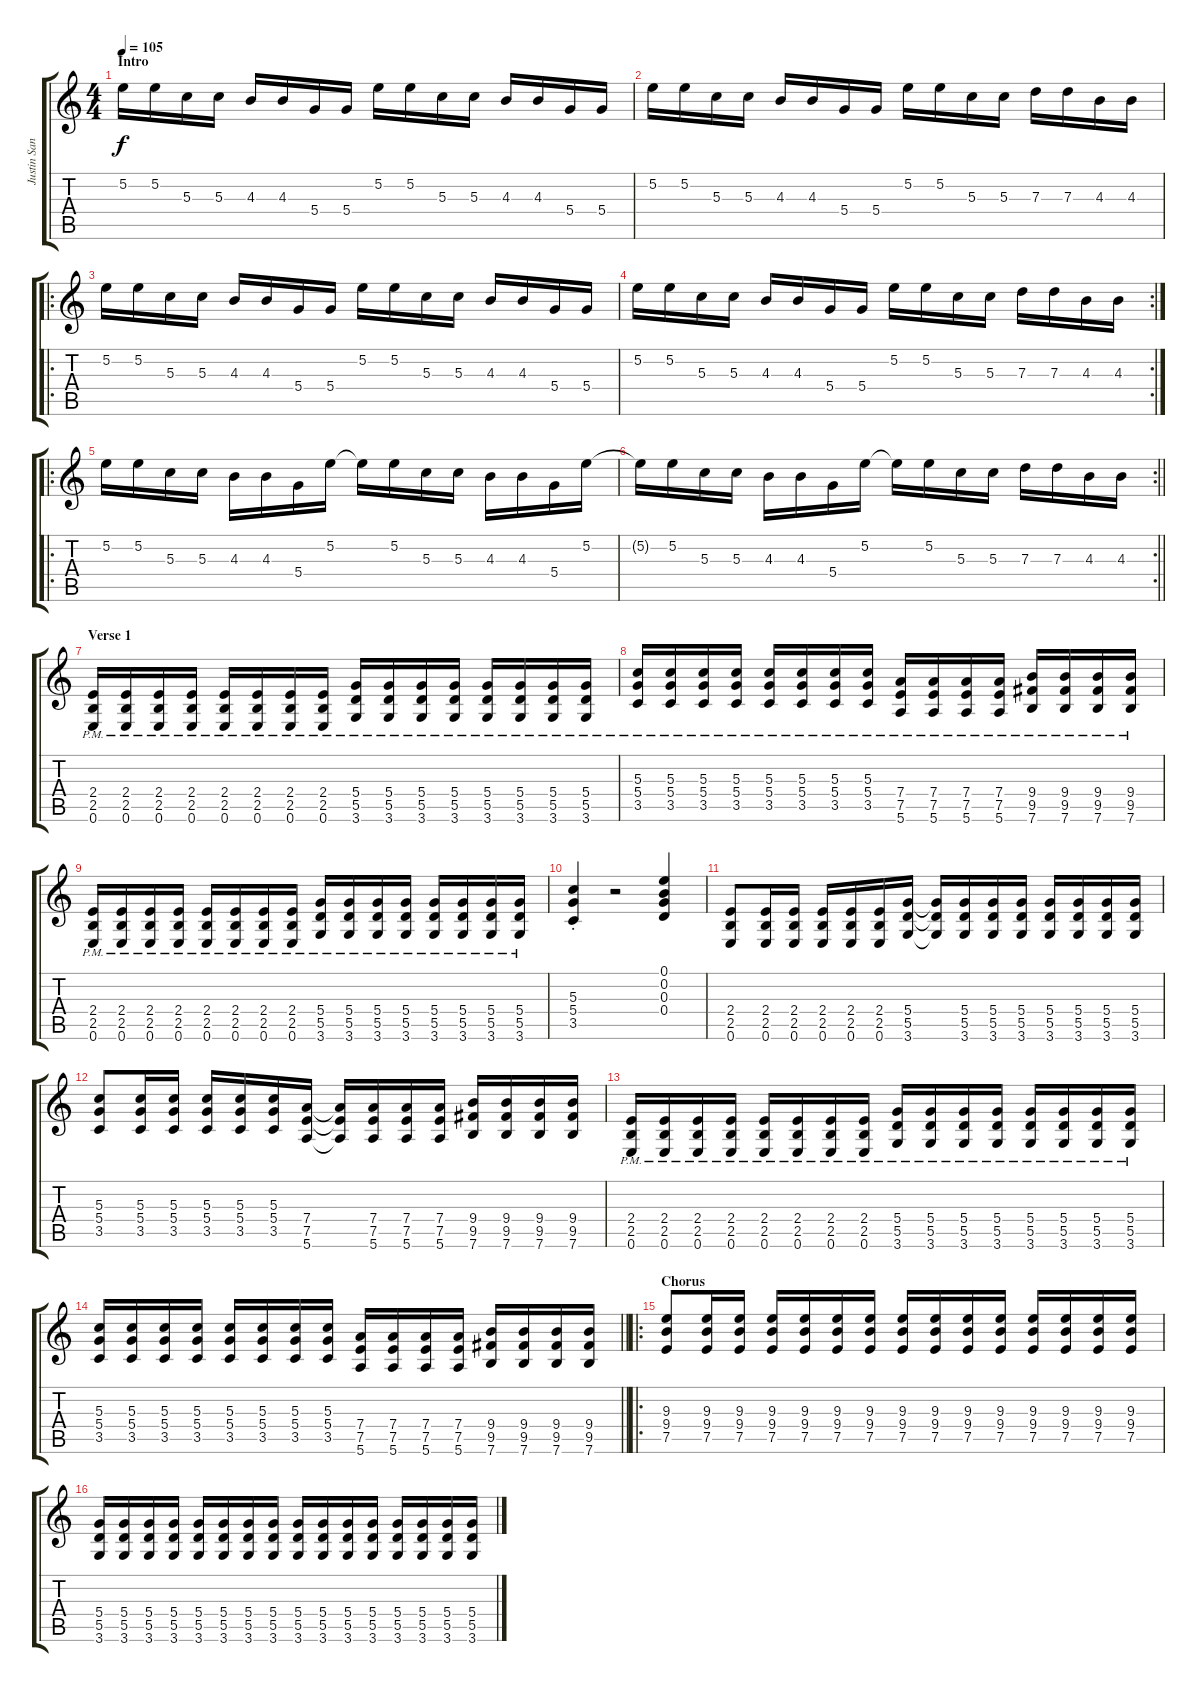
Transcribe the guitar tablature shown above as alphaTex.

\track ("Justin Sane" "Justin San") {instrument distortionguitar}
\staff {score tabs}
\tuning (E4 B3 G3 D3 A2 E2) {hide}
\ts (4 4)
\section ("" "Intro")
\tempo 105
\clef g2
\ks c
5.2.16{dy f instrument distortionguitar} 5.2.16 5.3.16 5.3.16 4.3.16 4.3.16 5.4.16 5.4.16 5.2.16 5.2.16 5.3.16 5.3.16 4.3.16 4.3.16 5.4.16 5.4.16 |
5.2.16 5.2.16 5.3.16 5.3.16 4.3.16 4.3.16 5.4.16 5.4.16 5.2.16 5.2.16 5.3.16 5.3.16 7.3.16 7.3.16 4.3.16 4.3.16 |
\ro
5.2.16 5.2.16 5.3.16 5.3.16 4.3.16 4.3.16 5.4.16 5.4.16 5.2.16 5.2.16 5.3.16 5.3.16 4.3.16 4.3.16 5.4.16 5.4.16 |
\rc 2
5.2.16 5.2.16 5.3.16 5.3.16 4.3.16 4.3.16 5.4.16 5.4.16 5.2.16 5.2.16 5.3.16 5.3.16 7.3.16 7.3.16 4.3.16 4.3.16 |
\ro
5.2.16 5.2.16 5.3.16 5.3.16 4.3.16 4.3.16 5.4.16 5.2.16 5.2{t}.16 5.2.16 5.3.16 5.3.16 4.3.16 4.3.16 5.4.16 5.2.16 |
\rc 2
\barLineRight lightlight
5.2{t}.16 5.2.16 5.3.16 5.3.16 4.3.16 4.3.16 5.4.16 5.2.16 5.2{t}.16 5.2.16 5.3.16 5.3.16 7.3.16 7.3.16 4.3.16 4.3.16 |
\section ("" "Verse 1")
(2.4{pm} 2.5{pm} 0.6{pm}).16 (2.4{pm} 2.5{pm} 0.6{pm}).16 (2.4{pm} 2.5{pm} 0.6{pm}).16 (2.4{pm} 2.5{pm} 0.6{pm}).16 (2.4{pm} 2.5{pm} 0.6{pm}).16 (2.4{pm} 2.5{pm} 0.6{pm}).16 (2.4{pm} 2.5{pm} 0.6{pm}).16 (2.4{pm} 2.5{pm} 0.6{pm}).16 (5.4{pm} 5.5{pm} 3.6{pm}).16 (5.4{pm} 5.5{pm} 3.6{pm}).16 (5.4{pm} 5.5{pm} 3.6{pm}).16 (5.4{pm} 5.5{pm} 3.6{pm}).16 (5.4{pm} 5.5{pm} 3.6{pm}).16 (5.4{pm} 5.5{pm} 3.6{pm}).16 (5.4{pm} 5.5{pm} 3.6{pm}).16 (5.4{pm} 5.5{pm} 3.6{pm}).16 |
(5.3{pm} 5.4{pm} 3.5{pm}).16 (5.3{pm} 5.4{pm} 3.5{pm}).16 (5.3{pm} 5.4{pm} 3.5{pm}).16 (5.3{pm} 5.4{pm} 3.5{pm}).16 (5.3{pm} 5.4{pm} 3.5{pm}).16 (5.3{pm} 5.4{pm} 3.5{pm}).16 (5.3{pm} 5.4{pm} 3.5{pm}).16 (5.3{pm} 5.4{pm} 3.5{pm}).16 (7.4{pm} 7.5{pm} 5.6{pm}).16 (7.4{pm} 7.5{pm} 5.6{pm}).16 (7.4{pm} 7.5{pm} 5.6{pm}).16 (7.4{pm} 7.5{pm} 5.6{pm}).16 (9.4{pm} 9.5{pm} 7.6{pm}).16 (9.4{pm} 9.5{pm} 7.6{pm}).16 (9.4{pm} 9.5{pm} 7.6{pm}).16 (9.4{pm} 9.5{pm} 7.6{pm}).16 |
(2.4{pm} 2.5{pm} 0.6{pm}).16 (2.4{pm} 2.5{pm} 0.6{pm}).16 (2.4{pm} 2.5{pm} 0.6{pm}).16 (2.4{pm} 2.5{pm} 0.6{pm}).16 (2.4{pm} 2.5{pm} 0.6{pm}).16 (2.4{pm} 2.5{pm} 0.6{pm}).16 (2.4{pm} 2.5{pm} 0.6{pm}).16 (2.4{pm} 2.5{pm} 0.6{pm}).16 (5.4{pm} 5.5{pm} 3.6{pm}).16 (5.4{pm} 5.5{pm} 3.6{pm}).16 (5.4{pm} 5.5{pm} 3.6{pm}).16 (5.4{pm} 5.5{pm} 3.6{pm}).16 (5.4{pm} 5.5{pm} 3.6{pm}).16 (5.4{pm} 5.5{pm} 3.6{pm}).16 (5.4{pm} 5.5{pm} 3.6{pm}).16 (5.4{pm} 5.5{pm} 3.6{pm}).16 |
(5.3{st} 5.4{st} 3.5{st}).4 r.2 (0.1 0.2 0.3 0.4).4 |
(2.4 2.5 0.6).8 (2.4 2.5 0.6).16 (2.4 2.5 0.6).16 (2.4 2.5 0.6).16 (2.4 2.5 0.6).16 (2.4 2.5 0.6).16 (5.4 5.5 3.6).16 (5.4{t} 5.5{t} 3.6{t}).16 (5.4 5.5 3.6).16 (5.4 5.5 3.6).16 (5.4 5.5 3.6).16 (5.4 5.5 3.6).16 (5.4 5.5 3.6).16 (5.4 5.5 3.6).16 (5.4 5.5 3.6).16 |
(5.3 5.4 3.5).8 (5.3 5.4 3.5).16 (5.3 5.4 3.5).16 (5.3 5.4 3.5).16 (5.3 5.4 3.5).16 (5.3 5.4 3.5).16 (7.4 7.5 5.6).16 (7.4{t} 7.5{t} 5.6{t}).16 (7.4 7.5 5.6).16 (7.4 7.5 5.6).16 (7.4 7.5 5.6).16 (9.4 9.5 7.6).16 (9.4 9.5 7.6).16 (9.4 9.5 7.6).16 (9.4 9.5 7.6).16 |
(2.4{pm} 2.5{pm} 0.6{pm}).16 (2.4{pm} 2.5{pm} 0.6{pm}).16 (2.4{pm} 2.5{pm} 0.6{pm}).16 (2.4{pm} 2.5{pm} 0.6{pm}).16 (2.4{pm} 2.5{pm} 0.6{pm}).16 (2.4{pm} 2.5{pm} 0.6{pm}).16 (2.4{pm} 2.5{pm} 0.6{pm}).16 (2.4{pm} 2.5{pm} 0.6{pm}).16 (5.4{pm} 5.5{pm} 3.6{pm}).16 (5.4{pm} 5.5{pm} 3.6{pm}).16 (5.4{pm} 5.5{pm} 3.6{pm}).16 (5.4{pm} 5.5{pm} 3.6{pm}).16 (5.4{pm} 5.5{pm} 3.6{pm}).16 (5.4{pm} 5.5{pm} 3.6{pm}).16 (5.4{pm} 5.5{pm} 3.6{pm}).16 (5.4{pm} 5.5{pm} 3.6{pm}).16 |
\barLineRight lightlight
(5.3 5.4 3.5).16 (5.3 5.4 3.5).16 (5.3 5.4 3.5).16 (5.3 5.4 3.5).16 (5.3 5.4 3.5).16 (5.3 5.4 3.5).16 (5.3 5.4 3.5).16 (5.3 5.4 3.5).16 (7.4 7.5 5.6).16 (7.4 7.5 5.6).16 (7.4 7.5 5.6).16 (7.4 7.5 5.6).16 (9.4 9.5 7.6).16 (9.4 9.5 7.6).16 (9.4 9.5 7.6).16 (9.4 9.5 7.6).16 |
\ro
\section ("" "Chorus")
(9.3 9.4 7.5).8 (9.3 9.4 7.5).16 (9.3 9.4 7.5).16 (9.3 9.4 7.5).16 (9.3 9.4 7.5).16 (9.3 9.4 7.5).16 (9.3 9.4 7.5).16 (9.3 9.4 7.5).16 (9.3 9.4 7.5).16 (9.3 9.4 7.5).16 (9.3 9.4 7.5).16 (9.3 9.4 7.5).16 (9.3 9.4 7.5).16 (9.3 9.4 7.5).16 (9.3 9.4 7.5).16 |
(5.4 5.5 3.6).16 (5.4 5.5 3.6).16 (5.4 5.5 3.6).16 (5.4 5.5 3.6).16 (5.4 5.5 3.6).16 (5.4 5.5 3.6).16 (5.4 5.5 3.6).16 (5.4 5.5 3.6).16 (5.4 5.5 3.6).16 (5.4 5.5 3.6).16 (5.4 5.5 3.6).16 (5.4 5.5 3.6).16 (5.4 5.5 3.6).16 (5.4 5.5 3.6).16 (5.4 5.5 3.6).16 (5.4 5.5 3.6).16
